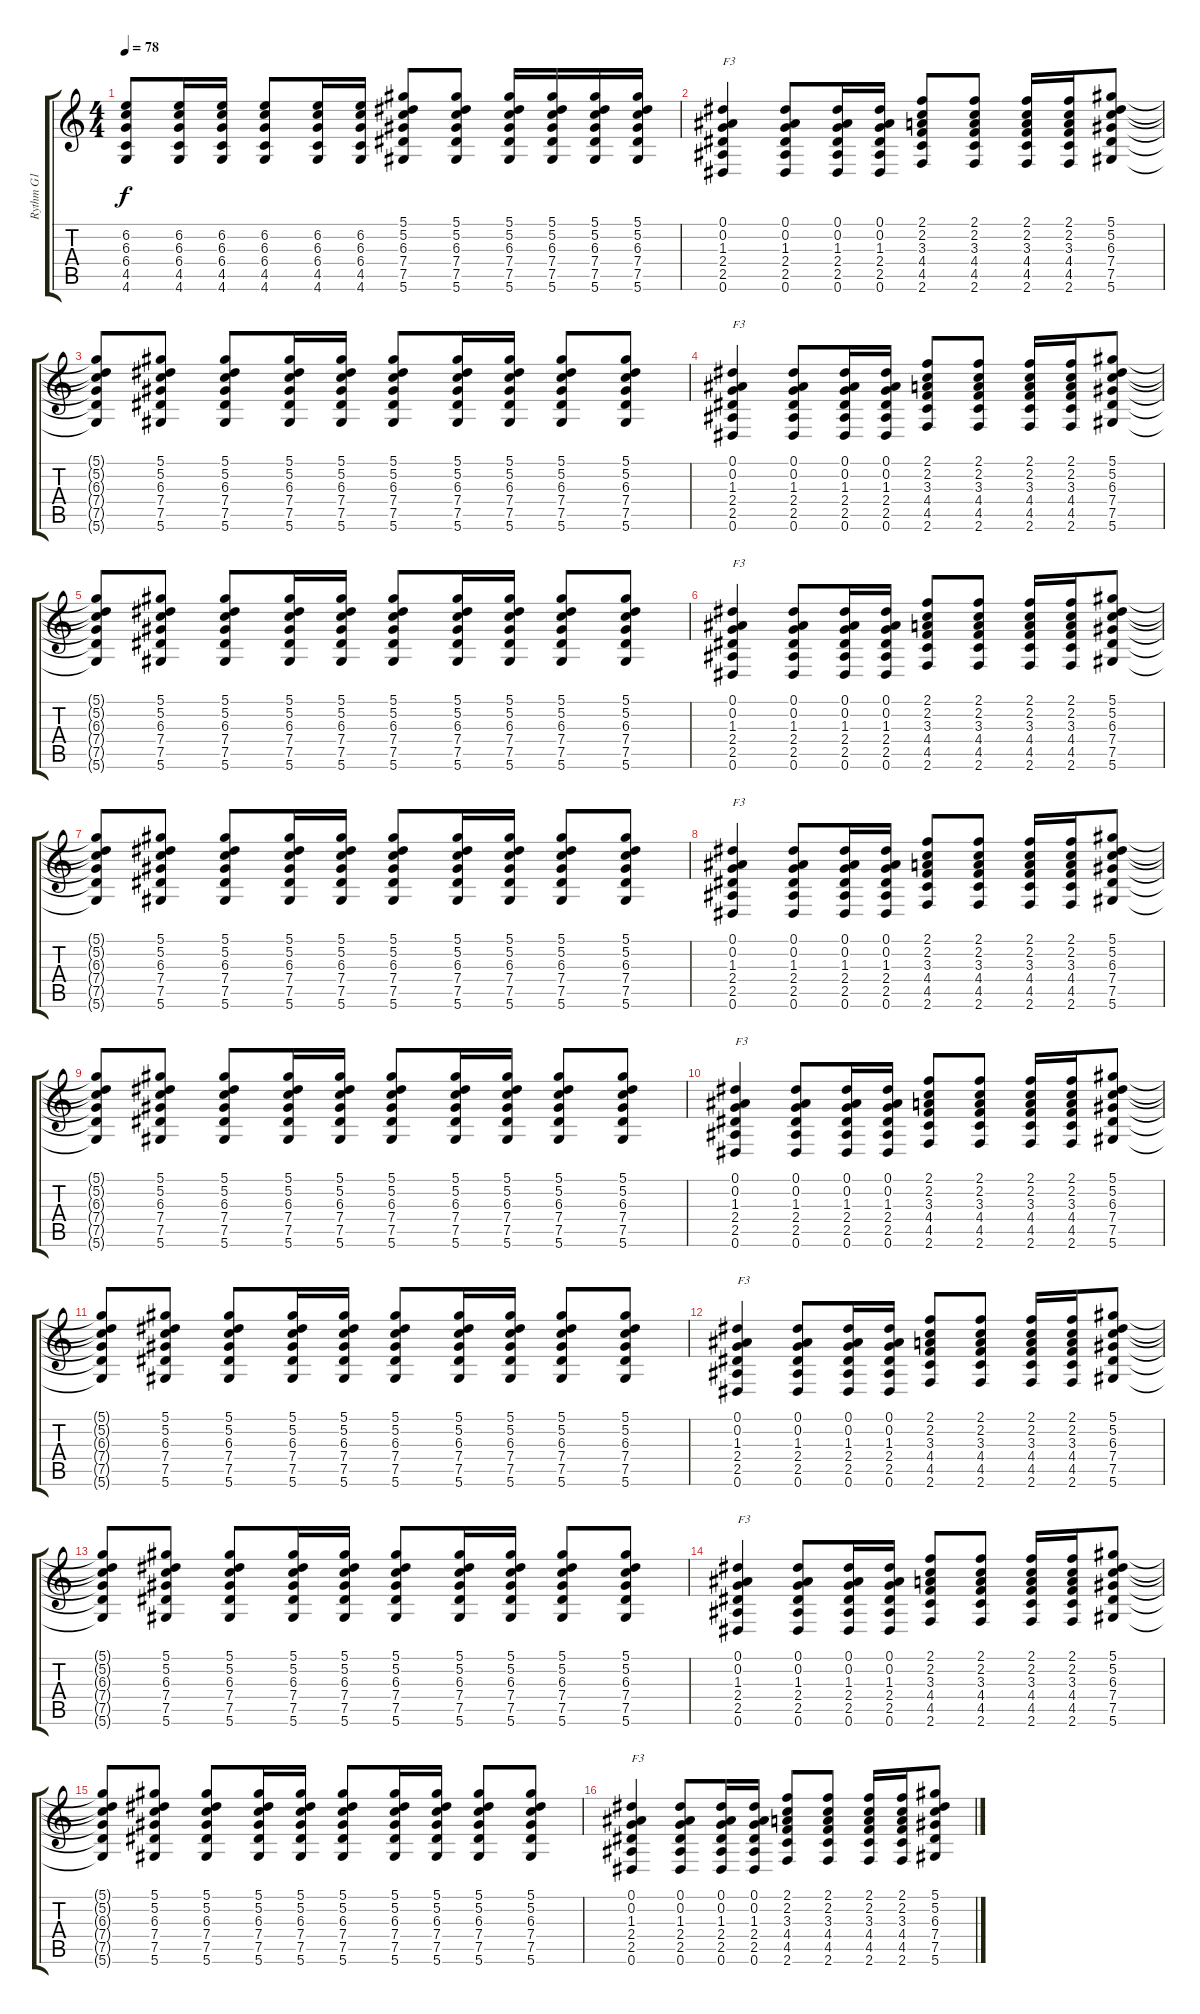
\track ("Rythm G1" "Rythm G1") {instrument overdrivenguitar}
\staff {score tabs}
\tuning (Eb4 Bb3 Gb3 Db3 Ab2 Eb2) {hide}
\ts (4 4)
\tempo 78
\clef g2
\ks c
(6.2 6.3 6.4 4.5 4.6).8{dy f} (6.2 6.3 6.4 4.5 4.6).16 (6.2 6.3 6.4 4.5 4.6).16 (6.2 6.3 6.4 4.5 4.6).8 (6.2 6.3 6.4 4.5 4.6).16 (6.2 6.3 6.4 4.5 4.6).16 (5.1 5.2 6.3 7.4 7.5 5.6).8 (5.1 5.2 6.3 7.4 7.5 5.6).8 (5.1 5.2 6.3 7.4 7.5 5.6).16 (5.1 5.2 6.3 7.4 7.5 5.6).16 (5.1 5.2 6.3 7.4 7.5 5.6).16 (5.1 5.2 6.3 7.4 7.5 5.6).16 |
(0.1 0.2 1.3 2.4 2.5 0.6).4{txt "F3"} (0.1 0.2 1.3 2.4 2.5 0.6).8 (0.1 0.2 1.3 2.4 2.5 0.6).16 (0.1 0.2 1.3 2.4 2.5 0.6).16 (2.1 2.2 3.3 4.4 4.5 2.6).8 (2.1 2.2 3.3 4.4 4.5 2.6).8 (2.1 2.2 3.3 4.4 4.5 2.6).16 (2.1 2.2 3.3 4.4 4.5 2.6).16 (5.1 5.2 6.3 7.4 7.5 5.6).8 |
(5.1{t} 5.2{t} 6.3{t} 7.4{t} 7.5{t} 5.6{t}).8 (5.1 5.2 6.3 7.4 7.5 5.6).8 (5.1 5.2 6.3 7.4 7.5 5.6).8 (5.1 5.2 6.3 7.4 7.5 5.6).16 (5.1 5.2 6.3 7.4 7.5 5.6).16 (5.1 5.2 6.3 7.4 7.5 5.6).8 (5.1 5.2 6.3 7.4 7.5 5.6).16 (5.1 5.2 6.3 7.4 7.5 5.6).16 (5.1 5.2 6.3 7.4 7.5 5.6).8 (5.1 5.2 6.3 7.4 7.5 5.6).8 |
(0.1 0.2 1.3 2.4 2.5 0.6).4{txt "F3"} (0.1 0.2 1.3 2.4 2.5 0.6).8 (0.1 0.2 1.3 2.4 2.5 0.6).16 (0.1 0.2 1.3 2.4 2.5 0.6).16 (2.1 2.2 3.3 4.4 4.5 2.6).8 (2.1 2.2 3.3 4.4 4.5 2.6).8 (2.1 2.2 3.3 4.4 4.5 2.6).16 (2.1 2.2 3.3 4.4 4.5 2.6).16 (5.1 5.2 6.3 7.4 7.5 5.6).8 |
(5.1{t} 5.2{t} 6.3{t} 7.4{t} 7.5{t} 5.6{t}).8 (5.1 5.2 6.3 7.4 7.5 5.6).8 (5.1 5.2 6.3 7.4 7.5 5.6).8 (5.1 5.2 6.3 7.4 7.5 5.6).16 (5.1 5.2 6.3 7.4 7.5 5.6).16 (5.1 5.2 6.3 7.4 7.5 5.6).8 (5.1 5.2 6.3 7.4 7.5 5.6).16 (5.1 5.2 6.3 7.4 7.5 5.6).16 (5.1 5.2 6.3 7.4 7.5 5.6).8 (5.1 5.2 6.3 7.4 7.5 5.6).8 |
(0.1 0.2 1.3 2.4 2.5 0.6).4{txt "F3"} (0.1 0.2 1.3 2.4 2.5 0.6).8 (0.1 0.2 1.3 2.4 2.5 0.6).16 (0.1 0.2 1.3 2.4 2.5 0.6).16 (2.1 2.2 3.3 4.4 4.5 2.6).8 (2.1 2.2 3.3 4.4 4.5 2.6).8 (2.1 2.2 3.3 4.4 4.5 2.6).16 (2.1 2.2 3.3 4.4 4.5 2.6).16 (5.1 5.2 6.3 7.4 7.5 5.6).8 |
(5.1{t} 5.2{t} 6.3{t} 7.4{t} 7.5{t} 5.6{t}).8 (5.1 5.2 6.3 7.4 7.5 5.6).8 (5.1 5.2 6.3 7.4 7.5 5.6).8 (5.1 5.2 6.3 7.4 7.5 5.6).16 (5.1 5.2 6.3 7.4 7.5 5.6).16 (5.1 5.2 6.3 7.4 7.5 5.6).8 (5.1 5.2 6.3 7.4 7.5 5.6).16 (5.1 5.2 6.3 7.4 7.5 5.6).16 (5.1 5.2 6.3 7.4 7.5 5.6).8 (5.1 5.2 6.3 7.4 7.5 5.6).8 |
(0.1 0.2 1.3 2.4 2.5 0.6).4{txt "F3"} (0.1 0.2 1.3 2.4 2.5 0.6).8 (0.1 0.2 1.3 2.4 2.5 0.6).16 (0.1 0.2 1.3 2.4 2.5 0.6).16 (2.1 2.2 3.3 4.4 4.5 2.6).8 (2.1 2.2 3.3 4.4 4.5 2.6).8 (2.1 2.2 3.3 4.4 4.5 2.6).16 (2.1 2.2 3.3 4.4 4.5 2.6).16 (5.1 5.2 6.3 7.4 7.5 5.6).8 |
(5.1{t} 5.2{t} 6.3{t} 7.4{t} 7.5{t} 5.6{t}).8 (5.1 5.2 6.3 7.4 7.5 5.6).8 (5.1 5.2 6.3 7.4 7.5 5.6).8 (5.1 5.2 6.3 7.4 7.5 5.6).16 (5.1 5.2 6.3 7.4 7.5 5.6).16 (5.1 5.2 6.3 7.4 7.5 5.6).8 (5.1 5.2 6.3 7.4 7.5 5.6).16 (5.1 5.2 6.3 7.4 7.5 5.6).16 (5.1 5.2 6.3 7.4 7.5 5.6).8 (5.1 5.2 6.3 7.4 7.5 5.6).8 |
(0.1 0.2 1.3 2.4 2.5 0.6).4{txt "F3"} (0.1 0.2 1.3 2.4 2.5 0.6).8 (0.1 0.2 1.3 2.4 2.5 0.6).16 (0.1 0.2 1.3 2.4 2.5 0.6).16 (2.1 2.2 3.3 4.4 4.5 2.6).8 (2.1 2.2 3.3 4.4 4.5 2.6).8 (2.1 2.2 3.3 4.4 4.5 2.6).16 (2.1 2.2 3.3 4.4 4.5 2.6).16 (5.1 5.2 6.3 7.4 7.5 5.6).8 |
(5.1{t} 5.2{t} 6.3{t} 7.4{t} 7.5{t} 5.6{t}).8 (5.1 5.2 6.3 7.4 7.5 5.6).8 (5.1 5.2 6.3 7.4 7.5 5.6).8 (5.1 5.2 6.3 7.4 7.5 5.6).16 (5.1 5.2 6.3 7.4 7.5 5.6).16 (5.1 5.2 6.3 7.4 7.5 5.6).8 (5.1 5.2 6.3 7.4 7.5 5.6).16 (5.1 5.2 6.3 7.4 7.5 5.6).16 (5.1 5.2 6.3 7.4 7.5 5.6).8 (5.1 5.2 6.3 7.4 7.5 5.6).8 |
(0.1 0.2 1.3 2.4 2.5 0.6).4{txt "F3"} (0.1 0.2 1.3 2.4 2.5 0.6).8 (0.1 0.2 1.3 2.4 2.5 0.6).16 (0.1 0.2 1.3 2.4 2.5 0.6).16 (2.1 2.2 3.3 4.4 4.5 2.6).8 (2.1 2.2 3.3 4.4 4.5 2.6).8 (2.1 2.2 3.3 4.4 4.5 2.6).16 (2.1 2.2 3.3 4.4 4.5 2.6).16 (5.1 5.2 6.3 7.4 7.5 5.6).8 |
(5.1{t} 5.2{t} 6.3{t} 7.4{t} 7.5{t} 5.6{t}).8 (5.1 5.2 6.3 7.4 7.5 5.6).8 (5.1 5.2 6.3 7.4 7.5 5.6).8 (5.1 5.2 6.3 7.4 7.5 5.6).16 (5.1 5.2 6.3 7.4 7.5 5.6).16 (5.1 5.2 6.3 7.4 7.5 5.6).8 (5.1 5.2 6.3 7.4 7.5 5.6).16 (5.1 5.2 6.3 7.4 7.5 5.6).16 (5.1 5.2 6.3 7.4 7.5 5.6).8 (5.1 5.2 6.3 7.4 7.5 5.6).8 |
(0.1 0.2 1.3 2.4 2.5 0.6).4{txt "F3"} (0.1 0.2 1.3 2.4 2.5 0.6).8 (0.1 0.2 1.3 2.4 2.5 0.6).16 (0.1 0.2 1.3 2.4 2.5 0.6).16 (2.1 2.2 3.3 4.4 4.5 2.6).8 (2.1 2.2 3.3 4.4 4.5 2.6).8 (2.1 2.2 3.3 4.4 4.5 2.6).16 (2.1 2.2 3.3 4.4 4.5 2.6).16 (5.1 5.2 6.3 7.4 7.5 5.6).8 |
(5.1{t} 5.2{t} 6.3{t} 7.4{t} 7.5{t} 5.6{t}).8 (5.1 5.2 6.3 7.4 7.5 5.6).8 (5.1 5.2 6.3 7.4 7.5 5.6).8 (5.1 5.2 6.3 7.4 7.5 5.6).16 (5.1 5.2 6.3 7.4 7.5 5.6).16 (5.1 5.2 6.3 7.4 7.5 5.6).8 (5.1 5.2 6.3 7.4 7.5 5.6).16 (5.1 5.2 6.3 7.4 7.5 5.6).16 (5.1 5.2 6.3 7.4 7.5 5.6).8 (5.1 5.2 6.3 7.4 7.5 5.6).8 |
(0.1 0.2 1.3 2.4 2.5 0.6).4{txt "F3"} (0.1 0.2 1.3 2.4 2.5 0.6).8 (0.1 0.2 1.3 2.4 2.5 0.6).16 (0.1 0.2 1.3 2.4 2.5 0.6).16 (2.1 2.2 3.3 4.4 4.5 2.6).8 (2.1 2.2 3.3 4.4 4.5 2.6).8 (2.1 2.2 3.3 4.4 4.5 2.6).16 (2.1 2.2 3.3 4.4 4.5 2.6).16 (5.1 5.2 6.3 7.4 7.5 5.6).8
